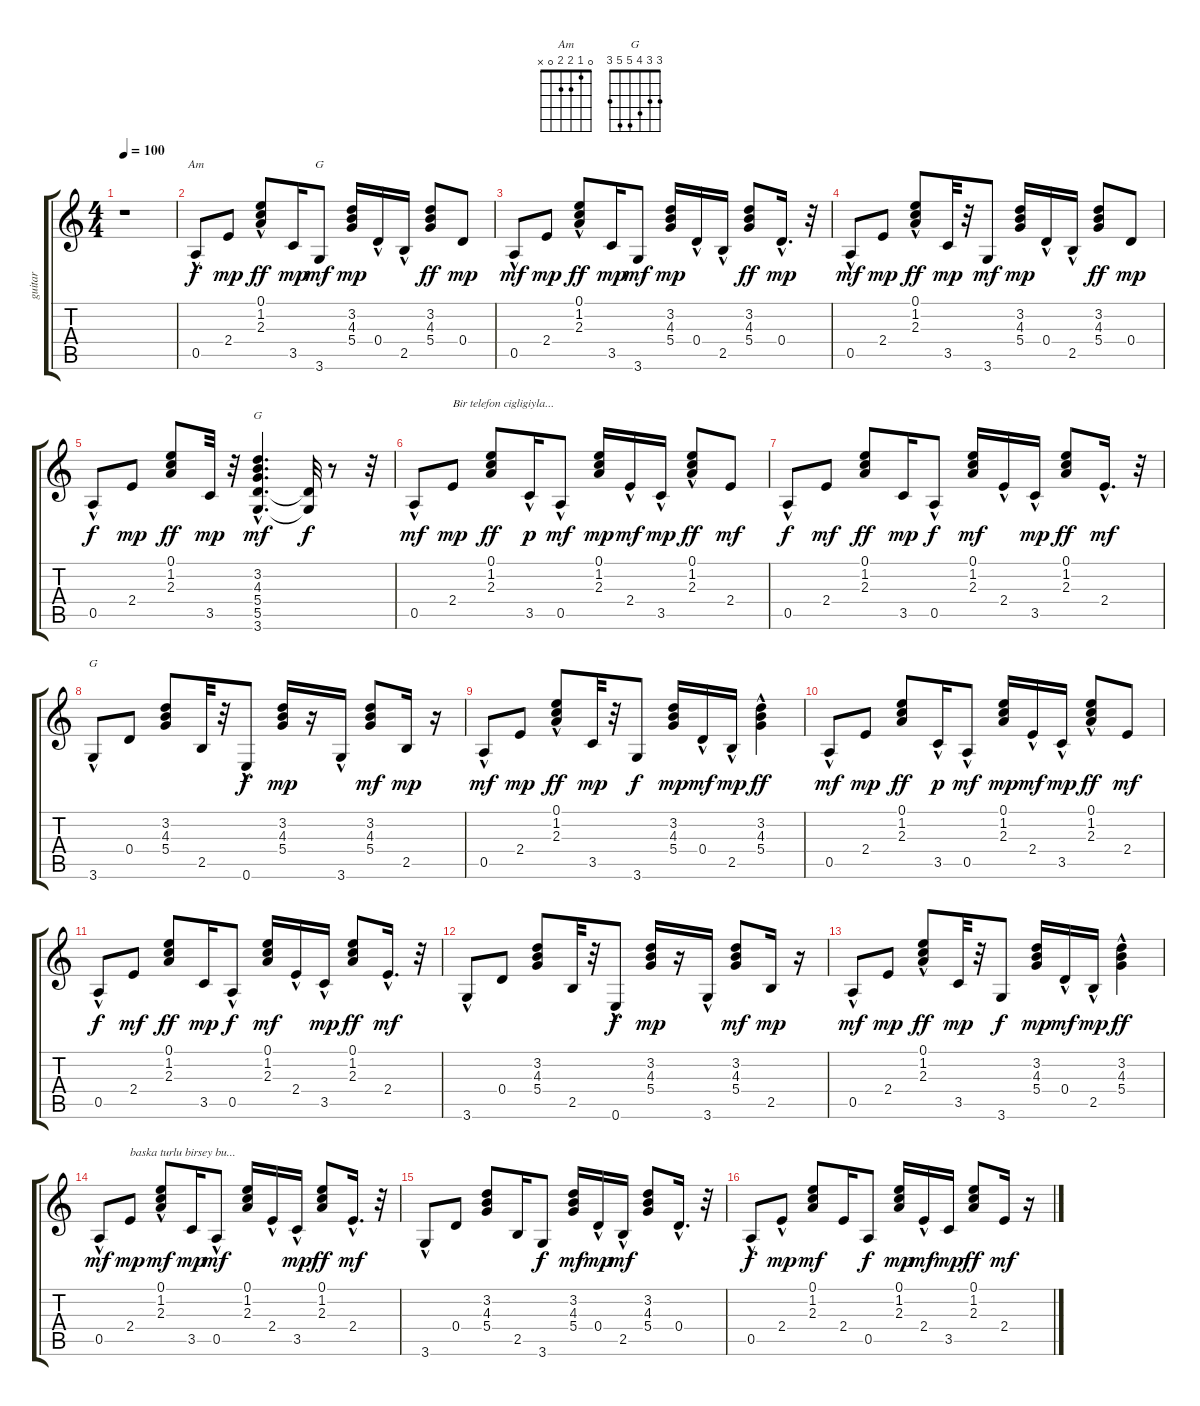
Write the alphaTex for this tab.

\track ("guitar" "guitar") {instrument acousticguitarsteel}
\staff {score tabs}
\tuning (E4 B3 G3 D3 A2 E2) {hide}
\chord ("Am" 0 1 2 2 0 x)
\chord ("G" 3 0 0 0 2 3)
\chord ("G" x 3 4 5 5 3)
\chord ("G" 3 3 4 5 5 3)
\ts (4 4)
\tempo 100
\clef g2
\ks c
r.1{dy f instrument acousticguitarsteel} |
0.5{hac}.8{ch "Am" balance 8 instrument acousticguitarsteel} 2.4.8{dy mp} (0.1{hac} 1.2{hac} 2.3{hac}).8{dy ff} 3.5.16{dy mp} 3.6.8{ch "G" dy mf} (3.2 4.3 5.4).16{dy mp} 0.4{hac}.16 2.5{hac}.16 (3.2 4.3 5.4).8{dy ff} 0.4.8{dy mp} |
0.5{hac}.8{dy mf} 2.4.8{dy mp} (0.1{hac} 1.2{hac} 2.3{hac}).8{dy ff} 3.5.16{dy mp} 3.6.8{dy mf} (3.2 4.3 5.4).16{dy mp} 0.4{hac}.16 2.5{hac}.16 (3.2 4.3 5.4).8{dy ff} 0.4{hac}.16{d dy mp} r.32 |
0.5{hac}.8{dy mf} 2.4.8{dy mp} (0.1{hac} 1.2{hac} 2.3{hac}).8{dy ff} 3.5.32{dy mp} r.32 3.6.8{dy mf} (3.2 4.3 5.4).16{dy mp} 0.4{hac}.16 2.5{hac}.16 (3.2 4.3 5.4).8{dy ff} 0.4.8{dy mp} |
0.5{hac}.8{dy f} 2.4.8{dy mp} (0.1 1.2 2.3).8{dy ff} 3.5.32{dy mp} r.32 (3.2{hac} 4.3{hac} 5.4 5.5{hac} 3.6{hac}).4{d ch "G" dy mf} (5.5{t} 3.6{t}).32{dy f} r.8 r.32 |
0.5{hac}.8{dy mf} 2.4.8{txt "Bir telefon cigligiyla..." dy mp} (0.1 1.2 2.3).8{dy ff} 3.5{hac}.16{dy p} 0.5{hac}.8{dy mf} (0.1 1.2 2.3).16{dy mp} 2.4{hac}.16{dy mf} 3.5{hac}.16{dy mp} (0.1{hac} 1.2{hac} 2.3{hac}).8{dy ff} 2.4.8{dy mf} |
0.5{hac}.8{dy f} 2.4.8{dy mf} (0.1 1.2 2.3).8{dy ff} 3.5.16{dy mp} 0.5{hac}.8{dy f} (0.1 1.2 2.3).16{dy mf} 2.4{hac}.16 3.5{hac}.16{dy mp} (0.1 1.2 2.3).8{dy ff} 2.4{hac}.16{d dy mf} r.32 |
3.6{hac}.8{ch "G"} 0.4.8 (3.2 4.3 5.4).8 2.5.32 r.32 0.6{hac}.8{dy f} (3.2 4.3 5.4).16{dy mp} r.16 3.6{hac}.16 (3.2 4.3 5.4).8{dy mf} 2.5.16{dy mp} r.16 |
0.5{hac}.8{dy mf} 2.4.8{dy mp} (0.1{hac} 1.2{hac} 2.3{hac}).8{dy ff} 3.5.32{dy mp} r.32 3.6.8{dy f} (3.2 4.3 5.4).16{dy mp} 0.4{hac}.16{dy mf} 2.5{hac}.16{dy mp} (3.2{hac} 4.3 5.4).4{dy ff} |
0.5{hac}.8{dy mf} 2.4.8{dy mp} (0.1 1.2 2.3).8{dy ff} 3.5{hac}.16{dy p} 0.5{hac}.8{dy mf} (0.1 1.2 2.3).16{dy mp} 2.4{hac}.16{dy mf} 3.5{hac}.16{dy mp} (0.1{hac} 1.2{hac} 2.3{hac}).8{dy ff} 2.4.8{dy mf} |
0.5{hac}.8{dy f} 2.4.8{dy mf} (0.1 1.2 2.3).8{dy ff} 3.5.16{dy mp} 0.5{hac}.8{dy f} (0.1 1.2 2.3).16{dy mf} 2.4{hac}.16 3.5{hac}.16{dy mp} (0.1 1.2 2.3).8{dy ff} 2.4{hac}.16{d dy mf} r.32 |
3.6{hac}.8 0.4.8 (3.2 4.3 5.4).8 2.5.32 r.32 0.6{hac}.8{dy f} (3.2 4.3 5.4).16{dy mp} r.16 3.6{hac}.16 (3.2 4.3 5.4).8{dy mf} 2.5.16{dy mp} r.16 |
0.5{hac}.8{dy mf} 2.4.8{dy mp} (0.1{hac} 1.2{hac} 2.3{hac}).8{dy ff} 3.5.32{dy mp} r.32 3.6.8{dy f} (3.2 4.3 5.4).16{dy mp} 0.4{hac}.16{dy mf} 2.5{hac}.16{dy mp} (3.2{hac} 4.3 5.4).4{dy ff} |
0.5{hac}.8{dy mf} 2.4.8{txt "baska turlu birsey bu..." dy mp} (0.1{hac} 1.2{hac} 2.3{hac}).8{dy mf} 3.5.16{dy mp} 0.5{hac}.8{dy mf} (0.1 1.2 2.3).16 2.4{hac}.16 3.5{hac}.16{dy mp} (0.1 1.2 2.3).8{dy ff} 2.4{hac}.16{d dy mf} r.32 |
3.6{hac}.8 0.4.8 (3.2 4.3 5.4).8 2.5.16 3.6.8{dy f} (3.2 4.3 5.4).16{dy mf} 0.4{hac}.16{dy mp} 2.5{hac}.16{dy mf} (3.2 4.3 5.4).8 0.4{hac}.16{d} r.32 |
0.5{hac}.8{dy f} 2.4{hac}.8{dy mp} (0.1 1.2 2.3).8{dy mf} 2.4.16 0.5.8{dy f} (0.1 1.2 2.3).16{dy mp} 2.4{hac}.16{dy mf} 3.5.16{dy mp} (0.1 1.2 2.3).8{dy ff} 2.4.16{dy mf} r.16
